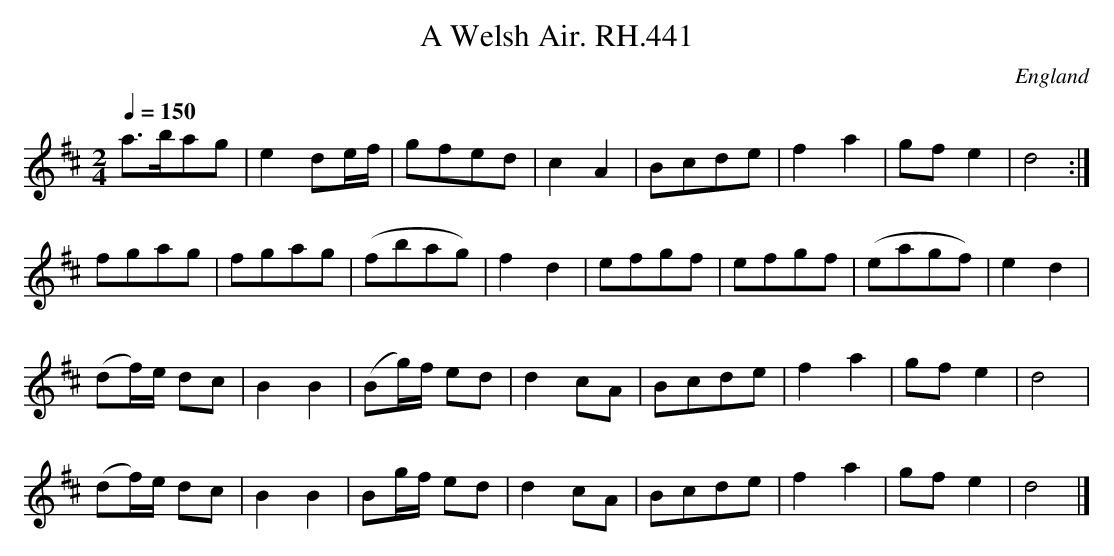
X:1
T:Welsh Air. RH.441, A
O:England
M:2/4
L:1/8
Q:1/4=150
K:D
a>bag|e2de/f/|gfed|c2A2|\
Bcde|f2a2|gfe2|d4:|
fgag|fgag|(fbag)|f2d2|\
efgf|efgf|(eagf)|e2d2|
(df/)e/ dc|B2B2|(Bg/)f/ ed|d2cA|\
Bcde|f2a2|gfe2|d4|
(df/)e/ dc|B2B2|Bg/f/ ed|d2cA|\
Bcde|f2a2|gfe2|d4|]
